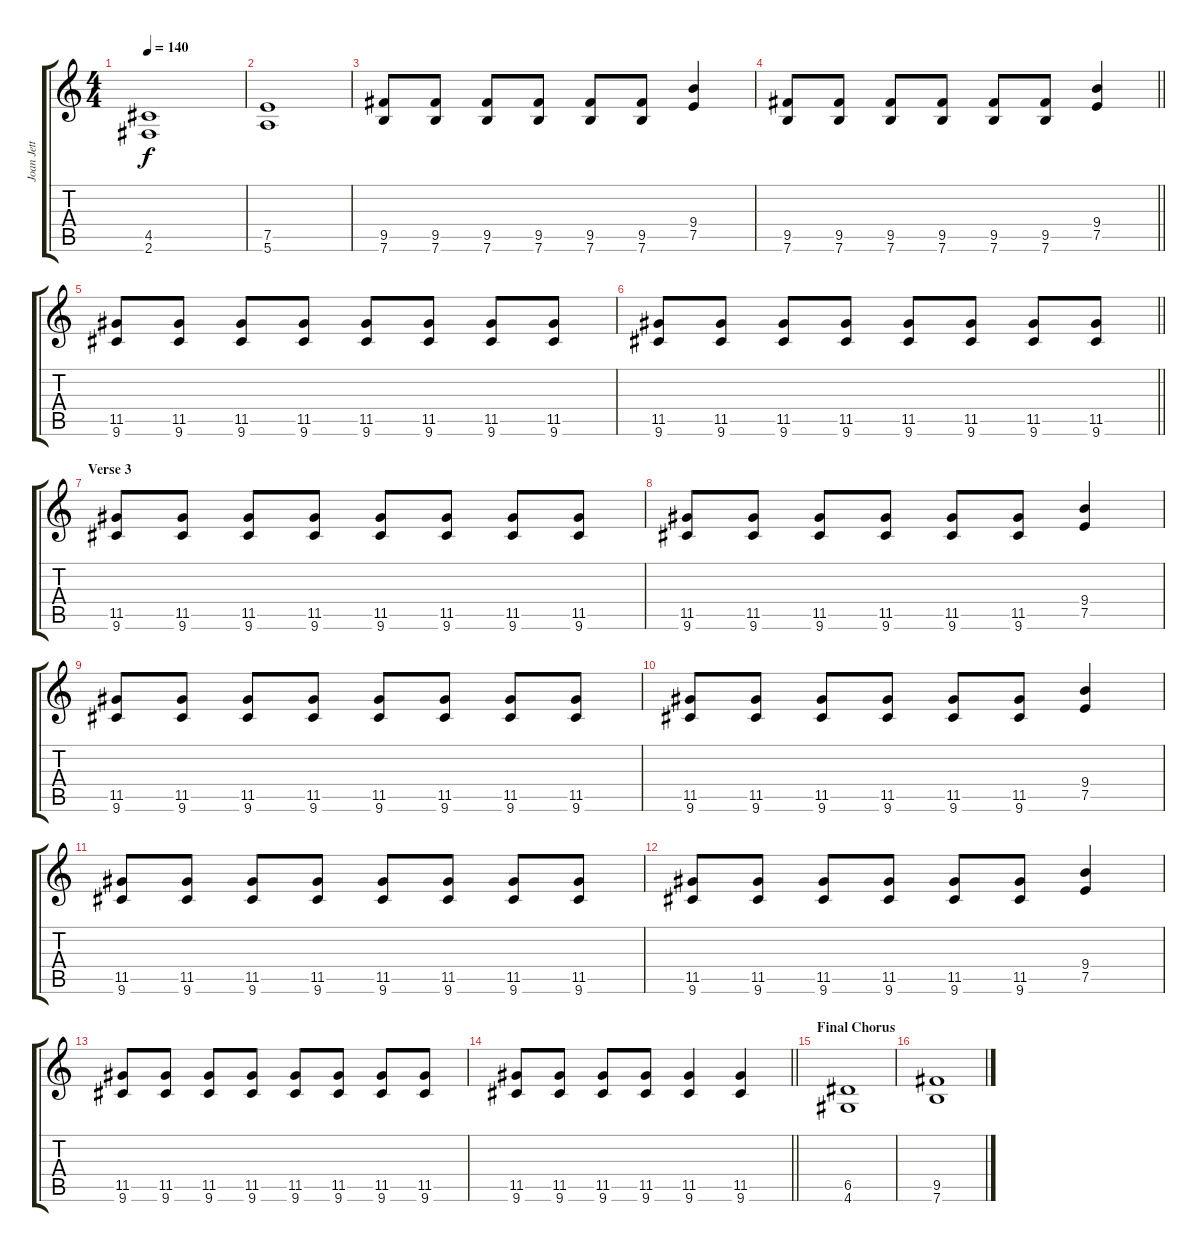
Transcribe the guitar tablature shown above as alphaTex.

\track ("Joan Jett " "Joan Jett ") {instrument distortionguitar}
\staff {score tabs}
\tuning (E4 B3 G3 D3 A2 E2) {hide}
\ts (4 4)
\tempo 140
\clef g2
\ks c
(4.5 2.6).1{dy f} |
(7.5 5.6).1 |
(9.5 7.6).8 (9.5 7.6).8 (9.5 7.6).8 (9.5 7.6).8 (9.5 7.6).8 (9.5 7.6).8 (9.4 7.5).4 |
\barLineRight lightlight
(9.5 7.6).8 (9.5 7.6).8 (9.5 7.6).8 (9.5 7.6).8 (9.5 7.6).8 (9.5 7.6).8 (9.4 7.5).4 |
\section ("" "")
(11.5 9.6).8 (11.5 9.6).8 (11.5 9.6).8 (11.5 9.6).8 (11.5 9.6).8 (11.5 9.6).8 (11.5 9.6).8 (11.5 9.6).8 |
\barLineRight lightlight
(11.5 9.6).8 (11.5 9.6).8 (11.5 9.6).8 (11.5 9.6).8 (11.5 9.6).8 (11.5 9.6).8 (11.5 9.6).8 (11.5 9.6).8 |
\section ("" "Verse 3")
(11.5 9.6).8 (11.5 9.6).8 (11.5 9.6).8 (11.5 9.6).8 (11.5 9.6).8 (11.5 9.6).8 (11.5 9.6).8 (11.5 9.6).8 |
(11.5 9.6).8 (11.5 9.6).8 (11.5 9.6).8 (11.5 9.6).8 (11.5 9.6).8 (11.5 9.6).8 (9.4 7.5).4 |
(11.5 9.6).8 (11.5 9.6).8 (11.5 9.6).8 (11.5 9.6).8 (11.5 9.6).8 (11.5 9.6).8 (11.5 9.6).8 (11.5 9.6).8 |
(11.5 9.6).8 (11.5 9.6).8 (11.5 9.6).8 (11.5 9.6).8 (11.5 9.6).8 (11.5 9.6).8 (9.4 7.5).4 |
(11.5 9.6).8 (11.5 9.6).8 (11.5 9.6).8 (11.5 9.6).8 (11.5 9.6).8 (11.5 9.6).8 (11.5 9.6).8 (11.5 9.6).8 |
(11.5 9.6).8 (11.5 9.6).8 (11.5 9.6).8 (11.5 9.6).8 (11.5 9.6).8 (11.5 9.6).8 (9.4 7.5).4 |
(11.5 9.6).8 (11.5 9.6).8 (11.5 9.6).8 (11.5 9.6).8 (11.5 9.6).8 (11.5 9.6).8 (11.5 9.6).8 (11.5 9.6).8 |
\barLineRight lightlight
(11.5 9.6).8 (11.5 9.6).8 (11.5 9.6).8 (11.5 9.6).8 (11.5 9.6).4 (11.5 9.6).4 |
\section ("" "Final Chorus")
(6.5 4.6).1 |
(9.5 7.6).1
